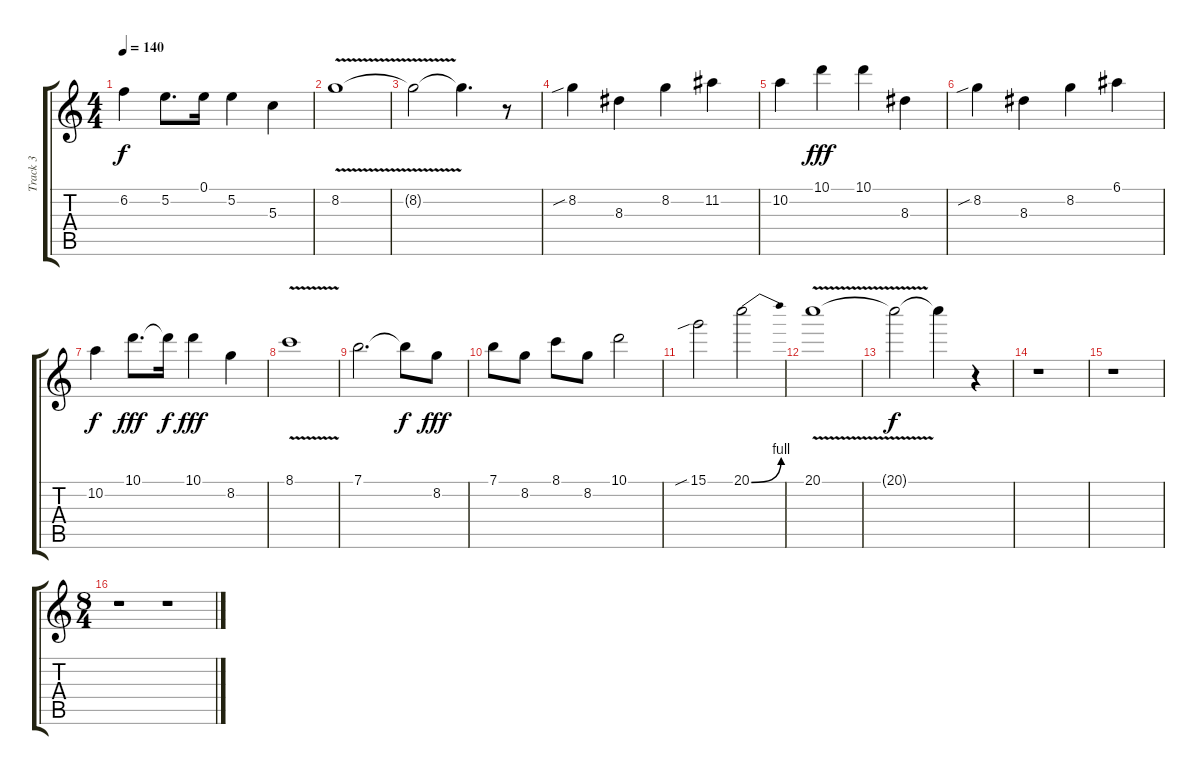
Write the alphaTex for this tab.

\track ("Track 3" "Track 3") {instrument distortionguitar}
\staff {score tabs}
\tuning (E4 B3 G3 D3 A2 E2) {hide}
\ts (4 4)
\tempo 140
\clef g2
\ks c
6.2.4{dy f} 5.2.8{d} 0.1{t}.16 5.2.4 5.3.4 |
8.2{v}.1 |
8.2{t}.2 8.2{t}.4{d} r.8 |
8.2{sib}.4 8.3.4 8.2.4 11.2.4 |
10.2.4 10.1.4{dy fff} 10.1.4 8.3.4 |
8.2{sib}.4 8.3.4 8.2.4 6.1.4 |
10.2.4{dy f} 10.1.8{d dy fff} 10.1{t}.16{dy f} 10.1.4{dy fff} 8.2.4 |
8.1{v}.1 |
7.1.2{d} 7.1{t}.8{dy f} 8.2.8{dy fff} |
7.1.8 8.2.8 8.1.8 8.2.8 10.1.2 |
15.1{sib}.2 20.1{be (bend 0 0 60 4)}.2 |
20.1{v}.1 |
20.1{t}.2{dy f} 20.1{t}.4 r.4 |
r.1 |
r.1 |
\ts (8 4)
r.1 r.1
